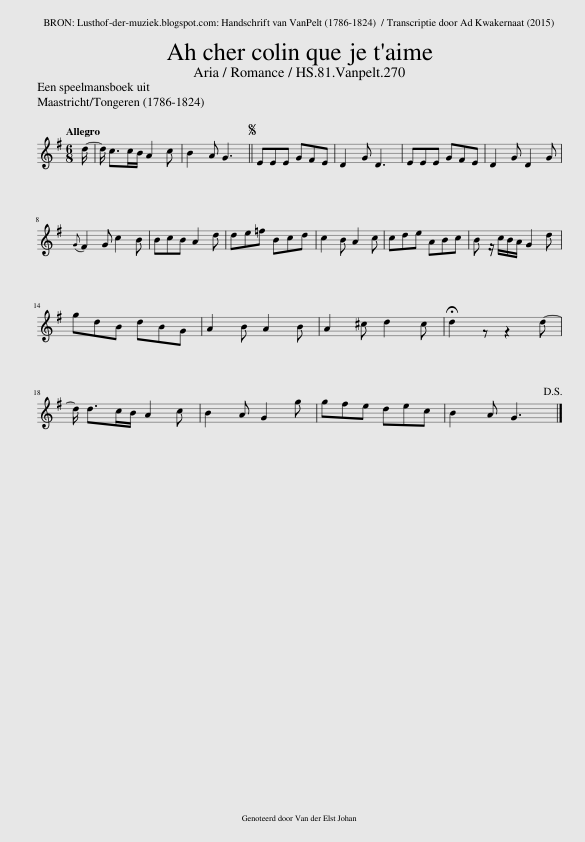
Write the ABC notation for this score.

X:1
L:1/8
Q:1/4=144
M:6/8
I:linebreak $
K:G
V:1 treble
V:1
 d/- | d/ c>cB/ A2 c | B2 A G3 ||S EEE GFE | D2 G D3 | %5
 EEE GFE | D2 G D2 G |${G} F2 G c2 B | BcB A2 d | de=f Bcd | %10
 c2 B A2 c | cde ABc | B z/ c/B/A/ G2 d |$ gdB dBG | A2 B A2 B | %15
 A2 ^c d2 c | !fermata!d2 z z2 d- |$ d/ d>cB/ A2 c | B2 A G2 g | gfe dec | %20
 B2 A G3!D.S.! |] %21
